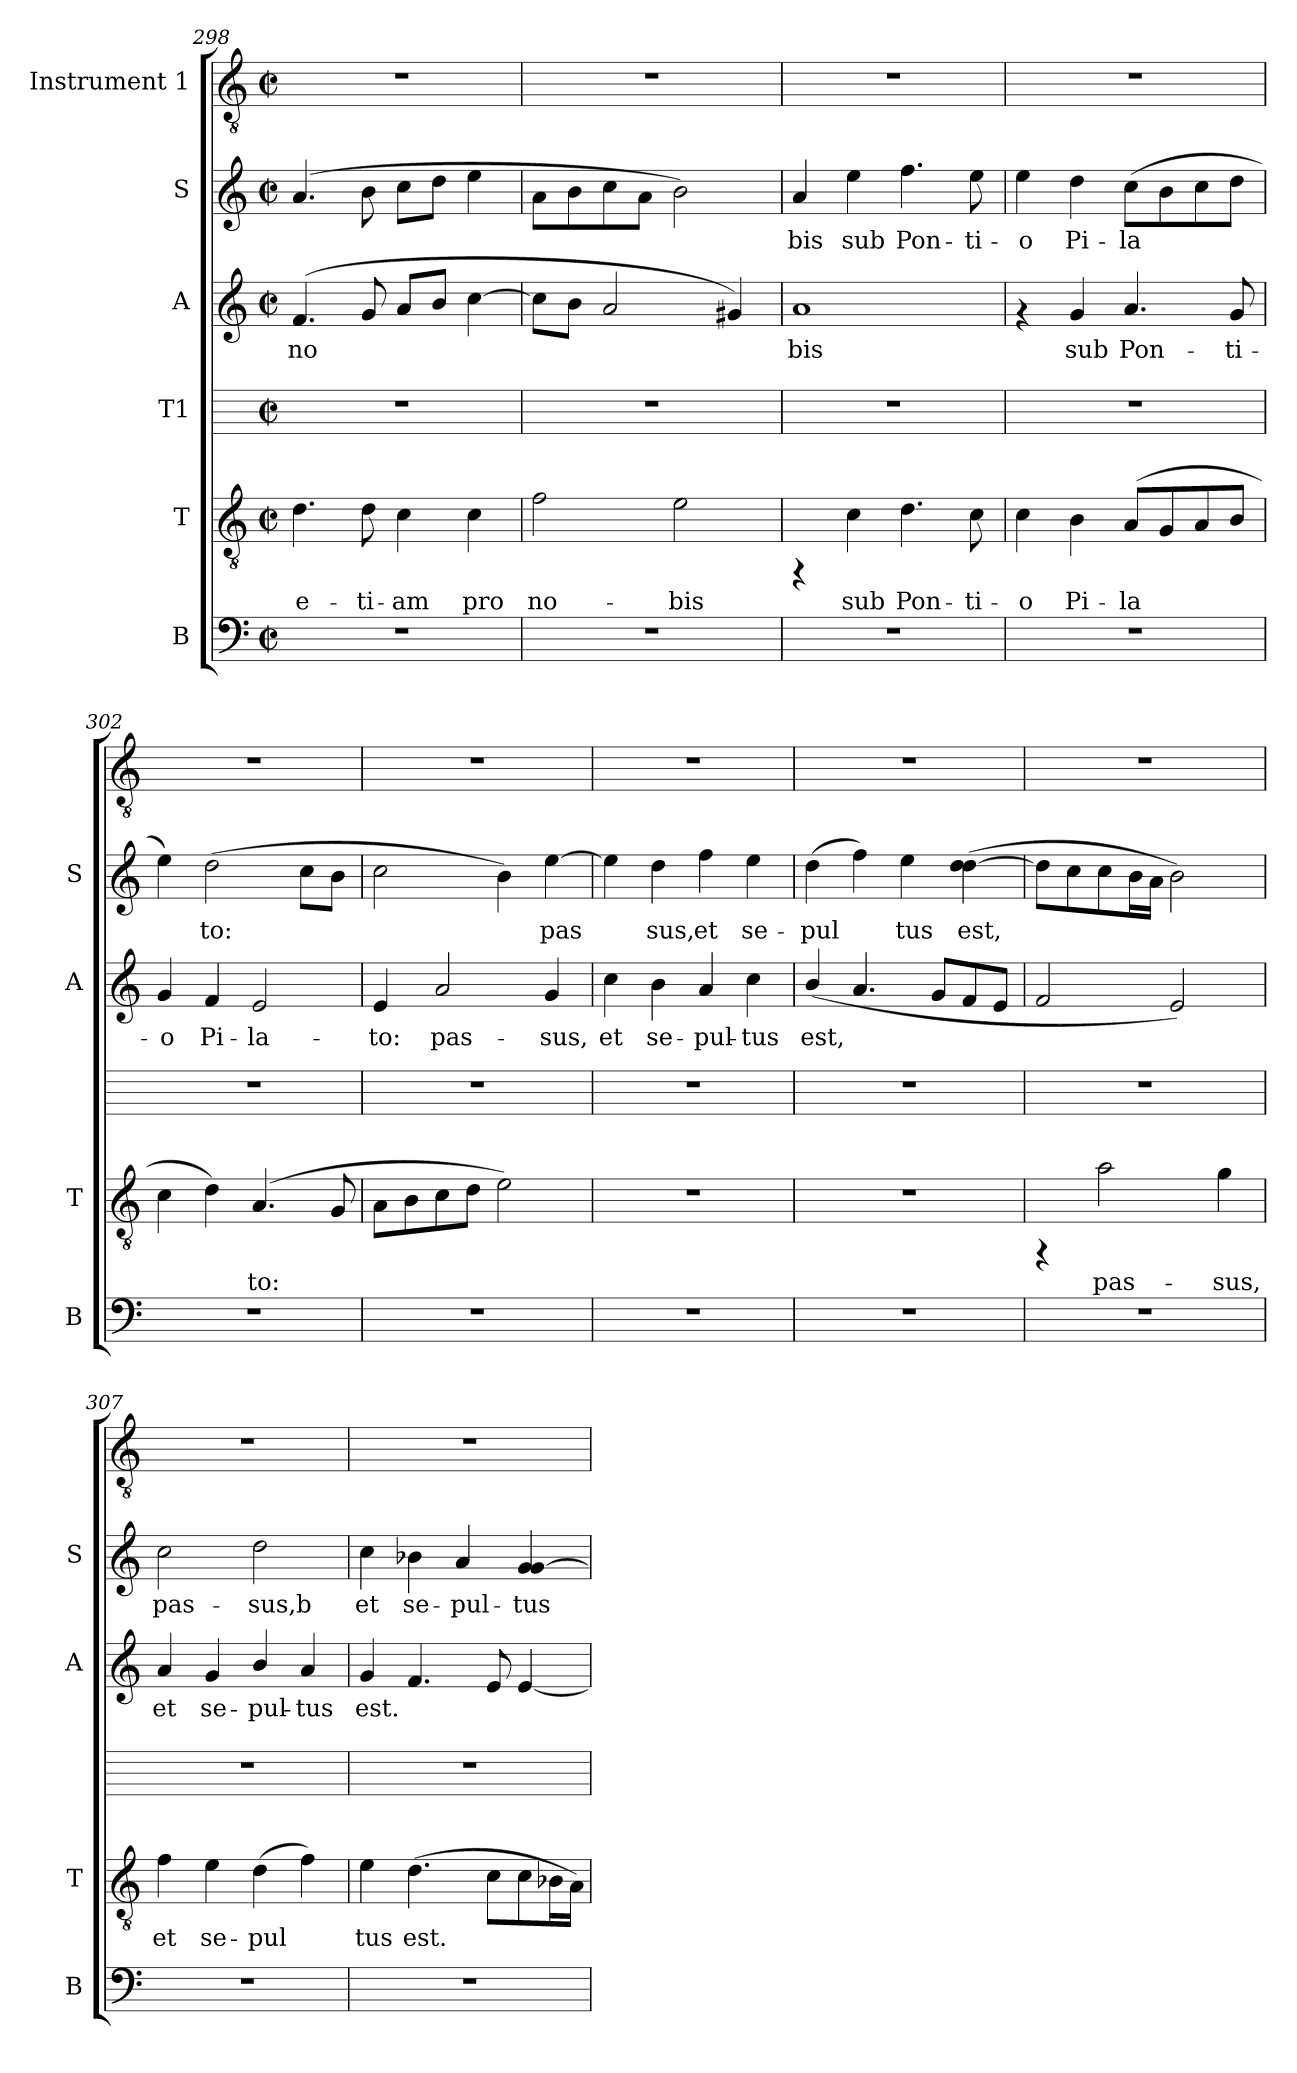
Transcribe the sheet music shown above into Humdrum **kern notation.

**kern	**kern	**text	**kern	**kern	**text	**kern	**text	**kern
*part6	*part5	*part5	*part4	*part3	*part3	*part2	*part2	*part1
*staff6	*staff5	*staff5	*staff4	*staff3	*staff3	*staff2	*staff2	*staff1
*I"B	*I"T	*	*I"T1	*I"A	*	*I"S	*	*I"Instrument 1
*I'B	*I'T	*	*	*I'A	*	*I'S	*	*
!!LO:LB:g=z
*clefF4	*clefGv2	*	*	*clefG2	*	*clefG2	*	*clefGv2
*k[]	*k[]	*	*k[]	*k[]	*	*k[]	*	*k[]
*C:	*C:	*	*C:	*C:	*	*C:	*	*C:
*M2/2	*M2/2	*	*M2/2	*M2/2	*	*M2/2	*	*M2/2
*met(c|)	*met(c|)	*	*met(c|)	*met(c|)	*	*met(c|)	*	*met(c|)
=298	=298	=298	=298	=298	=298	=298	=298	=298
!	!	!LO:LY:b:cj	!	!	!LO:LY:b:cj	!	!	!
1r	4.d\	e-	1r	(<4.f/	no-	(>4.a/	.	1r
!	!	!LO:LY:b:cj	!	!	!LO:LY:b:cj	!	!	!
.	8d\	-ti-	.	8g/	-	8b\	.	.
!	!	!LO:LY:b:cj	!	!	!LO:LY:b:cj	!	!	!
.	4c\	-am	.	8a/L	.	8cc\L	.	.
!	!	!	!	!	!LO:LY:b:cj	!	!	!
.	.	.	.	8b/J	.	8dd\J	.	.
!	!	!LO:LY:b:cj	!	!	!LO:LY:b:cj	!	!	!
.	4c\	pro	.	[>4cc\	.	4ee\	.	.
=299	=299	=299	=299	=299	=299	=299	=299	=299
!	!	!LO:LY:b:cj	!	!	!	!	!	!
1r	2f\	no-	1r	8cc\L]	.	8a\L	.	1r
.	.	.	.	8b\J	.	8b\	.	.
.	.	.	.	2a/	.	8cc\	.	.
.	.	.	.	.	.	8a\J	.	.
!	!	!LO:LY:b:cj	!	!	!	!	!	!
.	2e\	-bis	.	.	.	2b\)	.	.
.	.	.	.	4g#/)	.	.	.	.
=300	=300	=300	=300	=300	=300	=300	=300	=300
!	!	!	!	!	!LO:LY:b:cj	!	!LO:LY:b:cj	!
1r	4rFF	.	1r	1a	bis	4a/	-bis	1r
!	!	!LO:LY:b:cj	!	!	!	!	!LO:LY:b:cj	!
.	4c\	sub	.	.	.	4ee\	sub	.
!	!	!LO:LY:b:cj	!	!	!	!	!LO:LY:b:cj	!
.	4.d\	Pon-	.	.	.	4.ff\	Pon-	.
!	!	!LO:LY:b:cj	!	!	!	!	!LO:LY:b:cj	!
.	8c\	-ti-	.	.	.	8ee\	-ti-	.
=301	=301	=301	=301	=301	=301	=301	=301	=301
!	!	!LO:LY:b:cj	!	!	!	!	!LO:LY:b:cj	!
1r	4c\	-o	1r	4rf	.	4ee\	-o	1r
!	!	!LO:LY:b:cj	!	!	!LO:LY:b:cj	!	!LO:LY:b:cj	!
.	4B\	Pi-	.	4g/	sub	4dd\	Pi-	.
!	!	!LO:LY:b:cj	!	!	!LO:LY:b:cj	!	!LO:LY:b:cj	!
.	(<8A/L	-la-	.	4.a/	Pon-	(>8cc\L	-la-	.
!	!	!LO:LY:b:cj	!	!	!	!	!LO:LY:b:cj	!
.	8G/	-	.	.	.	8b\	-	.
!	!	!LO:LY:b:cj	!	!	!	!	!LO:LY:b:cj	!
.	8A/	.	.	.	.	8cc\	.	.
!	!	!LO:LY:b:cj	!	!	!LO:LY:b:cj	!	!LO:LY:b:cj	!
.	8B/J	.	.	8g/	-ti-	8dd\J	.	.
=302	=302	=302	=302	=302	=302	=302	=302	=302
!	!	!LO:LY:b:cj	!	!	!LO:LY:b:cj	!	!LO:LY:b:cj	!
1r	4c\	-	1r	4g/	-o	4ee\)	-	1r
!	!	!LO:LY:b:cj	!	!	!LO:LY:b:cj	!	!LO:LY:b:cj	!
.	4d\)	--	.	4f/	Pi-	(>2dd\	-to:	.
!	!	!LO:LY:b:cj	!	!	!LO:LY:b:cj	!	!	!
.	(<4.A/	-to:	.	2e/	-la-	.	.	.
!	!	!	!	!	!	!	!LO:LY:b:cj	!
.	.	.	.	.	.	8cc\L	.	.
!	!	!LO:LY:b:cj	!	!	!	!	!LO:LY:b:cj	!
.	8G/	.	.	.	.	8b\J	.	.
=303	=303	=303	=303	=303	=303	=303	=303	=303
!	!	!	!	!	!LO:LY:b:cj	!	!LO:LY:b:cj	!
1r	8A\L	.	1r	4e/	-to:	2cc\	.	1r
.	8B\	.	.	.	.	.	.	.
!	!	!	!	!	!LO:LY:b:cj	!	!	!
.	8c\	.	.	2a/	pas-	.	.	.
.	8d\J	.	.	.	.	.	.	.
!	!	!	!	!	!	!	!LO:LY:b:cj	!
.	2e\)	.	.	.	.	4b\)	.	.
!	!	!	!	!	!LO:LY:b:cj	!	!LO:LY:b:cj	!
.	.	.	.	4g/	-sus,	[<4ee\	pas-	.
!!LO:LB:g=z
=304	=304	=304	=304	=304	=304	=304	=304	=304
!	!	!	!	!	!LO:LY:b:cj	!	!LO:LY:b:cj	!
1r	1r	.	1r	4cc\	et	4ee\]	--	1r
!	!	!	!	!	!LO:LY:b:cj	!	!LO:LY:b:cj	!
.	.	.	.	4b\	se-	4dd\	-sus,	.
!	!	!	!	!	!LO:LY:b:cj	!	!LO:LY:b:cj	!
.	.	.	.	4a/	-pul-	4ff\	et	.
!	!	!	!	!	!LO:LY:b:cj	!	!LO:LY:b:cj	!
.	.	.	.	4cc\	-tus	4ee\	se-	.
=305	=305	=305	=305	=305	=305	=305	=305	=305
!	!	!	!	!	!LO:LY:b:cj	!	!LO:LY:b:cj	!
1r	1r	.	1r	(<4b/	est,	(>4dd\	-pul-	1r
!	!	!	!	!	!LO:LY:b:cj	!	!LO:LY:b:cj	!
.	.	.	.	4.a/	.	4ff\)	--	.
!	!	!	!	!	!	!	!LO:LY:b:cj	!
.	.	.	.	.	.	4ee\	-tus	.
!	!	!	!	!	!LO:LY:b:cj	!	!	!
.	.	.	.	8g/L	.	.	.	.
!	!	!	!	!	!LO:LY:b:cj	!	!LO:LY:b:cj	!
.	.	.	.	8f/	.	(>4dd\ [>4dd\	est,	.
!	!	!	!	!	!LO:LY:b:cj	!	!	!
.	.	.	.	8e/J	.	.	.	.
=306	=306	=306	=306	=306	=306	=306	=306	=306
1r	4rFF	.	1r	2f/	.	8dd\L]	.	1r
.	.	.	.	.	.	8cc\	.	.
!	!	!LO:LY:b:cj	!	!	!	!	!	!
.	2a\	pas-	.	.	.	8cc\	.	.
.	.	.	.	.	.	16b\	.	.
.	.	.	.	.	.	16a\J	.	.
.	.	.	.	2e/)	.	2b\)	.	.
!	!	!LO:LY:b:cj	!	!	!	!	!	!
.	4g\	-sus,	.	.	.	.	.	.
=307	=307	=307	=307	=307	=307	=307	=307	=307
!	!	!LO:LY:b:cj	!	!	!LO:LY:b:cj	!	!LO:LY:b:cj	!
1r	4f\	et	1r	4a/	et	2cc\	pas-	1r
!	!	!LO:LY:b:cj	!	!	!LO:LY:b:cj	!	!	!
.	4e\	se-	.	4g/	se-	.	.	.
!	!	!LO:LY:b:cj	!	!	!LO:LY:b:cj	!	!LO:LY:b:cj	!
.	(>4d\	-pul-	.	4b/	-pul-	2dd\	-sus,b	.
!	!	!LO:LY:b:cj	!	!	!LO:LY:b:cj	!	!	!
.	4f\)	-	.	4a/	-tus	.	.	.
=308	=308	=308	=308	=308	=308	=308	=308	=308
!	!	!LO:LY:b:cj	!	!	!LO:LY:b:cj	!	!LO:LY:b:cj	!
1r	4e\	tus	1r	4g/	est.	4cc\	et	1r
!	!	!LO:LY:b:cj	!	!	!LO:LY:b:cj	!	!LO:LY:b:cj	!
.	(>4.d\	est.	.	4.f/	.	4b-\	se-	.
!	!	!	!	!	!	!	!LO:LY:b:cj	!
.	.	.	.	.	.	4a/	-pul-	.
!	!	!LO:LY:b:cj	!	!	!LO:LY:b:cj	!	!	!
.	8c\L	.	.	8e/	.	.	.	.
!	!	!LO:LY:b:cj	!	!	!LO:LY:b:cj	!	!LO:LY:b:cj	!
.	8c\	.	.	[<4e/	.	4g/ [<4g/	-tus	.
!	!	!LO:LY:b:cj	!	!	!	!	!	!
.	16B-\	.	.	.	.	.	.	.
!	!	!LO:LY:b:cj	!	!	!	!	!	!
.	16A\J)	.	.	.	.	.	.	.
=	=	=	=	=	=	=	=	=
*-	*-	*-	*-	*-	*-	*-	*-	*-
